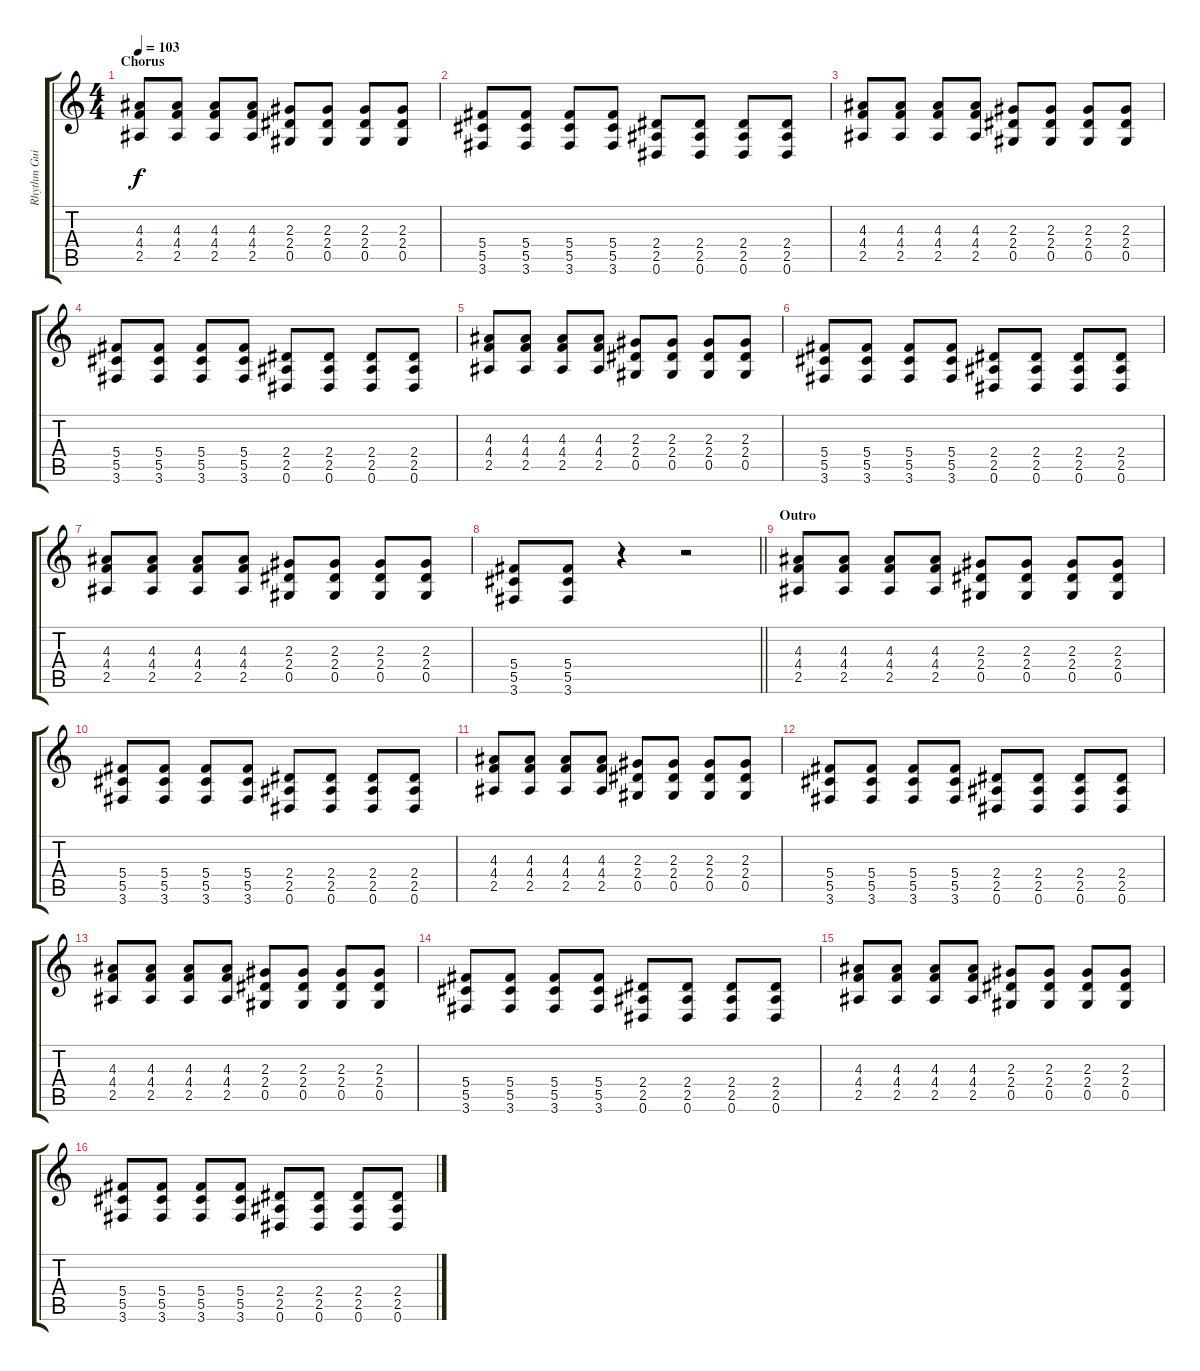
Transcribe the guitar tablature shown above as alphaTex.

\track ("Rhythm Guitar" "Rhythm Gui") {instrument overdrivenguitar}
\staff {score tabs}
\tuning (Eb4 Bb3 Gb3 Db3 Ab2 Eb2) {hide}
\ts (4 4)
\section ("" "Chorus")
\tempo 103
\clef g2
\ks c
(4.3 4.4 2.5).8{dy f} (4.3 4.4 2.5).8 (4.3 4.4 2.5).8 (4.3 4.4 2.5).8 (2.3 2.4 0.5).8 (2.3 2.4 0.5).8 (2.3 2.4 0.5).8 (2.3 2.4 0.5).8 |
(5.4 5.5 3.6).8 (5.4 5.5 3.6).8 (5.4 5.5 3.6).8 (5.4 5.5 3.6).8 (2.4 2.5 0.6).8 (2.4 2.5 0.6).8 (2.4 2.5 0.6).8 (2.4 2.5 0.6).8 |
(4.3 4.4 2.5).8 (4.3 4.4 2.5).8 (4.3 4.4 2.5).8 (4.3 4.4 2.5).8 (2.3 2.4 0.5).8 (2.3 2.4 0.5).8 (2.3 2.4 0.5).8 (2.3 2.4 0.5).8 |
(5.4 5.5 3.6).8 (5.4 5.5 3.6).8 (5.4 5.5 3.6).8 (5.4 5.5 3.6).8 (2.4 2.5 0.6).8 (2.4 2.5 0.6).8 (2.4 2.5 0.6).8 (2.4 2.5 0.6).8 |
(4.3 4.4 2.5).8 (4.3 4.4 2.5).8 (4.3 4.4 2.5).8 (4.3 4.4 2.5).8 (2.3 2.4 0.5).8 (2.3 2.4 0.5).8 (2.3 2.4 0.5).8 (2.3 2.4 0.5).8 |
(5.4 5.5 3.6).8 (5.4 5.5 3.6).8 (5.4 5.5 3.6).8 (5.4 5.5 3.6).8 (2.4 2.5 0.6).8 (2.4 2.5 0.6).8 (2.4 2.5 0.6).8 (2.4 2.5 0.6).8 |
(4.3 4.4 2.5).8 (4.3 4.4 2.5).8 (4.3 4.4 2.5).8 (4.3 4.4 2.5).8 (2.3 2.4 0.5).8 (2.3 2.4 0.5).8 (2.3 2.4 0.5).8 (2.3 2.4 0.5).8 |
\barLineRight lightlight
(5.4 5.5 3.6).8 (5.4 5.5 3.6).8 r.4 r.2 |
\section ("" "Outro")
(4.3 4.4 2.5).8 (4.3 4.4 2.5).8 (4.3 4.4 2.5).8 (4.3 4.4 2.5).8 (2.3 2.4 0.5).8 (2.3 2.4 0.5).8 (2.3 2.4 0.5).8 (2.3 2.4 0.5).8 |
(5.4 5.5 3.6).8 (5.4 5.5 3.6).8 (5.4 5.5 3.6).8 (5.4 5.5 3.6).8 (2.4 2.5 0.6).8 (2.4 2.5 0.6).8 (2.4 2.5 0.6).8 (2.4 2.5 0.6).8 |
(4.3 4.4 2.5).8 (4.3 4.4 2.5).8 (4.3 4.4 2.5).8 (4.3 4.4 2.5).8 (2.3 2.4 0.5).8 (2.3 2.4 0.5).8 (2.3 2.4 0.5).8 (2.3 2.4 0.5).8 |
(5.4 5.5 3.6).8 (5.4 5.5 3.6).8 (5.4 5.5 3.6).8 (5.4 5.5 3.6).8 (2.4 2.5 0.6).8 (2.4 2.5 0.6).8 (2.4 2.5 0.6).8 (2.4 2.5 0.6).8 |
(4.3 4.4 2.5).8 (4.3 4.4 2.5).8 (4.3 4.4 2.5).8 (4.3 4.4 2.5).8 (2.3 2.4 0.5).8 (2.3 2.4 0.5).8 (2.3 2.4 0.5).8 (2.3 2.4 0.5).8 |
(5.4 5.5 3.6).8 (5.4 5.5 3.6).8 (5.4 5.5 3.6).8 (5.4 5.5 3.6).8 (2.4 2.5 0.6).8 (2.4 2.5 0.6).8 (2.4 2.5 0.6).8 (2.4 2.5 0.6).8 |
(4.3 4.4 2.5).8 (4.3 4.4 2.5).8 (4.3 4.4 2.5).8 (4.3 4.4 2.5).8 (2.3 2.4 0.5).8 (2.3 2.4 0.5).8 (2.3 2.4 0.5).8 (2.3 2.4 0.5).8 |
(5.4 5.5 3.6).8 (5.4 5.5 3.6).8 (5.4 5.5 3.6).8 (5.4 5.5 3.6).8 (2.4 2.5 0.6).8 (2.4 2.5 0.6).8 (2.4 2.5 0.6).8 (2.4 2.5 0.6).8
